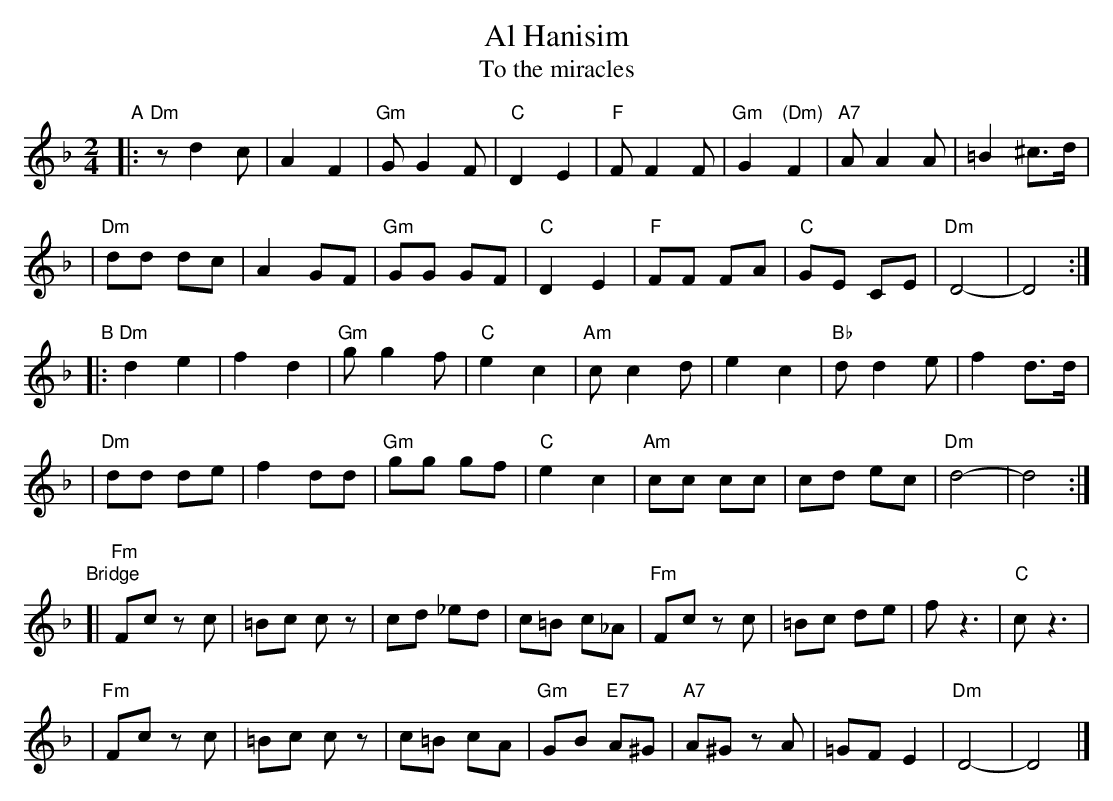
X:1
T: Al Hanisim
T: To the miracles
M: 2/4
L: 1/8
K: Dm
"A"\
|:"Dm" z d2 c | A2 F2 | "Gm"G G2 F | "C"D2 E2 \
| "F"F F2 F | "Gm"G2 "(Dm)"F2 | "A7"A A2 A | =B2 ^c>d |
| "Dm"dd dc | A2 GF | "Gm"GG GF | "C"D2 E2 \
| "F"FF FA | "C"GE CE | "Dm"D4- | D4 :|
"B"\
|:"Dm"d2 e2 | f2 d2 | "Gm"g g2 f | "C"e2 c2 \
| "Am"c c2 d | e2 c2 | "Bb"d d2 e | f2 d>d |
| "Dm"dd de | f2 dd | "Gm"gg gf | "C"e2 c2 \
| "Am"cc cc | cd ec | "Dm"d4- | d4 :|
"Bridge"\
[|"Fm"Fc zc | =Bc cz | cd _ed | c=B c_A \
| "Fm"Fc zc | =Bc de | f z3 | "C"c z3 |
| "Fm"Fc zc | =Bc cz | c=B cA | "Gm"GB "E7"A^G \
| "A7"A^G zA | =GF E2 | "Dm"D4- | D4 |]
